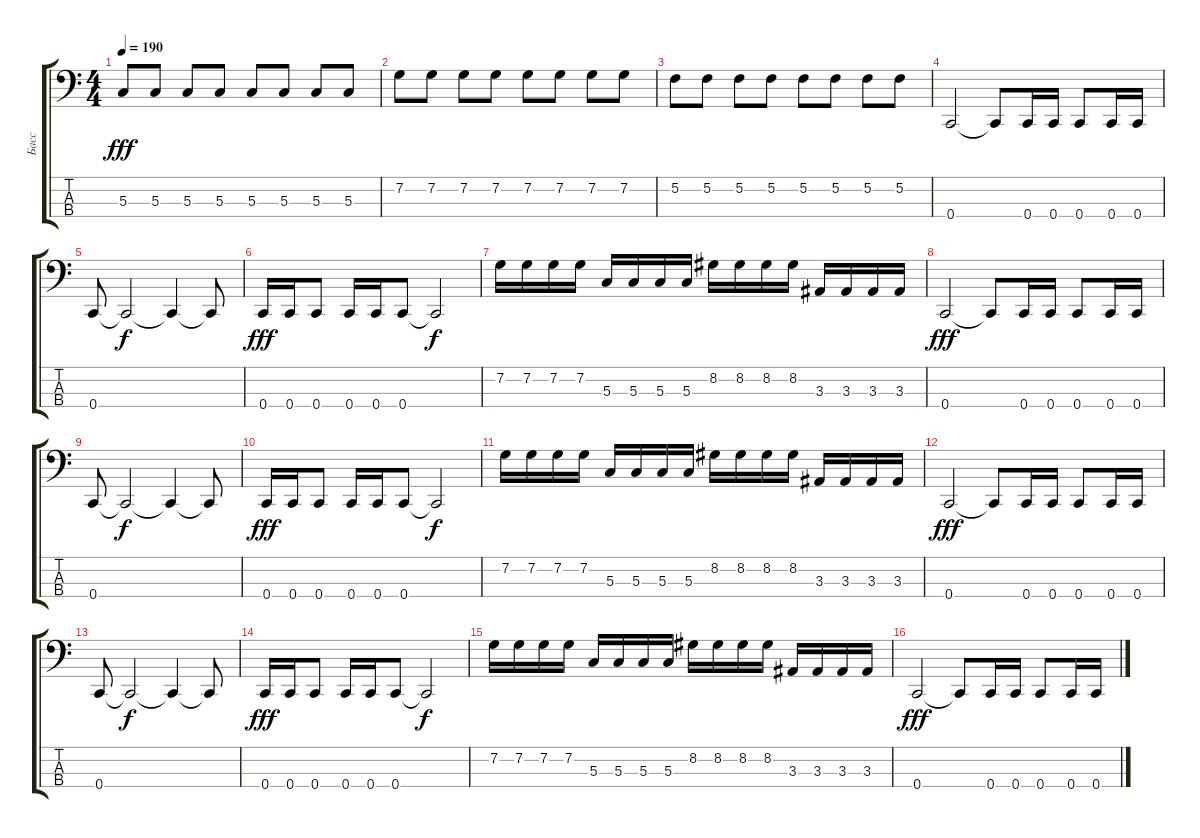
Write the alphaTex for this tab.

\track ("Басс" "Басс") {instrument electricbassfinger}
\staff {score tabs}
\tuning (F2 C2 G1 C1) {hide}
\ts (4 4)
\tempo 190
\clef f4
\ks c
5.3.8{dy fff} 5.3.8 5.3.8 5.3.8 5.3.8 5.3.8 5.3.8 5.3.8 |
7.2.8 7.2.8 7.2.8 7.2.8 7.2.8 7.2.8 7.2.8 7.2.8 |
5.2.8 5.2.8 5.2.8 5.2.8 5.2.8 5.2.8 5.2.8 5.2.8 |
0.4.2 0.4{t}.8 0.4.16 0.4.16 0.4.8 0.4.16 0.4.16 |
0.4.8 0.4{t}.2{dy f} 0.4{t}.4 0.4{t}.8 |
0.4.16{dy fff} 0.4.16 0.4.8 0.4.16 0.4.16 0.4.8 0.4{t}.2{dy f} |
7.2.16 7.2.16 7.2.16 7.2.16 5.3.16 5.3.16 5.3.16 5.3.16 8.2.16 8.2.16 8.2.16 8.2.16 3.3.16 3.3.16 3.3.16 3.3.16 |
0.4.2{dy fff} 0.4{t}.8 0.4.16 0.4.16 0.4.8 0.4.16 0.4.16 |
0.4.8 0.4{t}.2{dy f} 0.4{t}.4 0.4{t}.8 |
0.4.16{dy fff} 0.4.16 0.4.8 0.4.16 0.4.16 0.4.8 0.4{t}.2{dy f} |
7.2.16 7.2.16 7.2.16 7.2.16 5.3.16 5.3.16 5.3.16 5.3.16 8.2.16 8.2.16 8.2.16 8.2.16 3.3.16 3.3.16 3.3.16 3.3.16 |
0.4.2{dy fff} 0.4{t}.8 0.4.16 0.4.16 0.4.8 0.4.16 0.4.16 |
0.4.8 0.4{t}.2{dy f} 0.4{t}.4 0.4{t}.8 |
0.4.16{dy fff} 0.4.16 0.4.8 0.4.16 0.4.16 0.4.8 0.4{t}.2{dy f} |
7.2.16 7.2.16 7.2.16 7.2.16 5.3.16 5.3.16 5.3.16 5.3.16 8.2.16 8.2.16 8.2.16 8.2.16 3.3.16 3.3.16 3.3.16 3.3.16 |
0.4.2{dy fff} 0.4{t}.8 0.4.16 0.4.16 0.4.8 0.4.16 0.4.16
